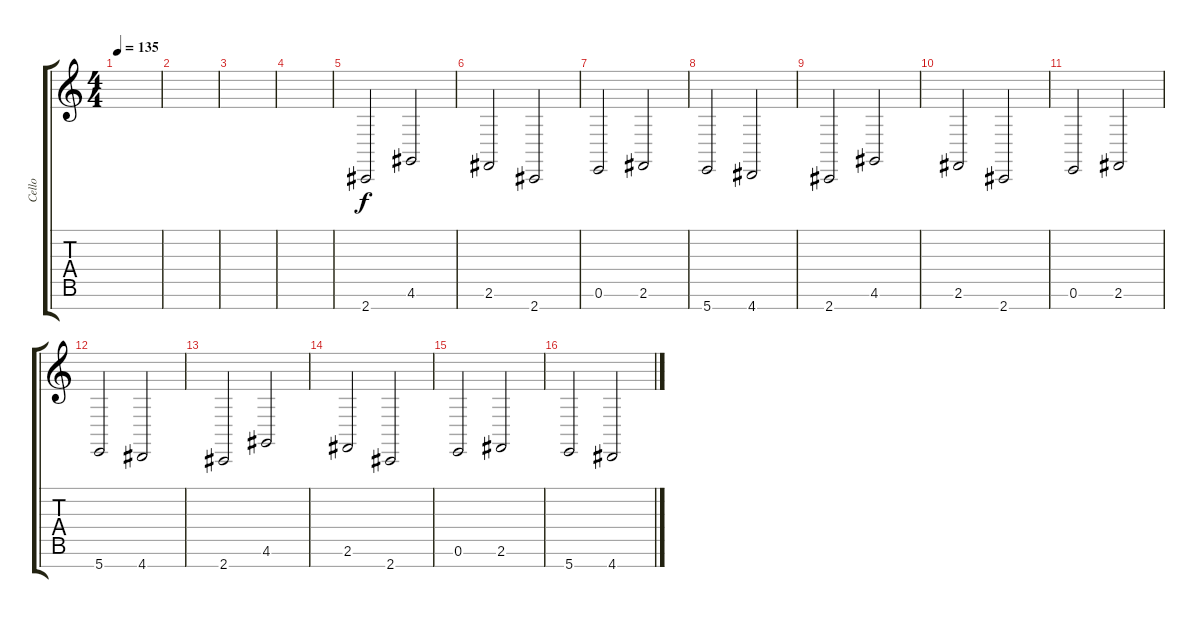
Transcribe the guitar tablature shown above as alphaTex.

\track ("Cello" "Cello") {instrument cello}
\staff {score tabs}
\tuning (E4 B3 G3 D3 A2 E2 B1) {hide}
\ts (4 4)
\tempo 135
\clef g2
\ks c
|
|
|
|
2.7.2 4.6.2 |
2.6.2 2.7.2 |
0.6.2 2.6.2 |
5.7.2 4.7.2 |
2.7.2 4.6.2 |
2.6.2 2.7.2 |
0.6.2 2.6.2 |
5.7.2 4.7.2 |
2.7.2 4.6.2 |
2.6.2 2.7.2 |
0.6.2 2.6.2 |
5.7.2 4.7.2
